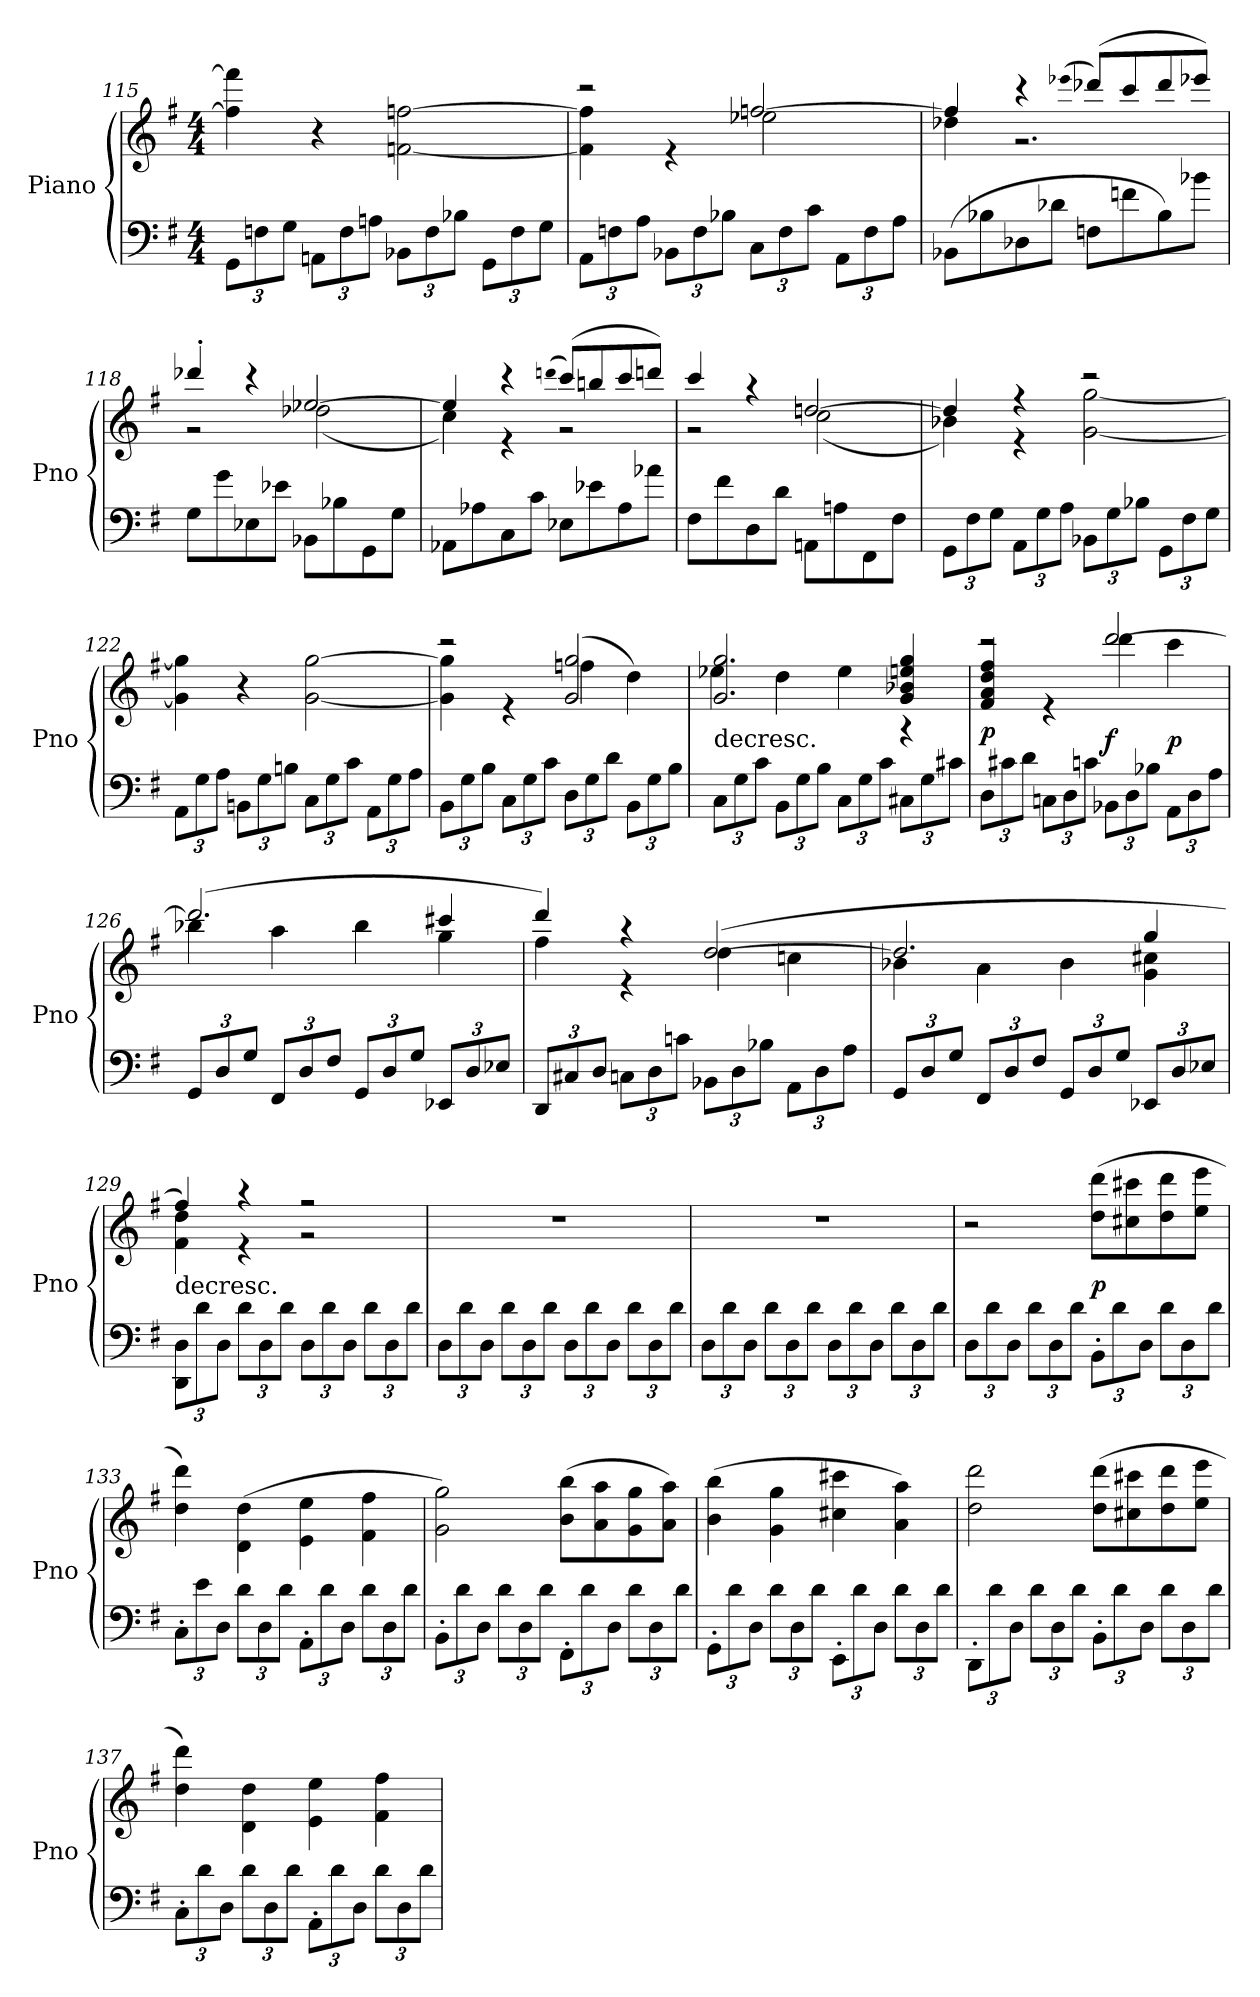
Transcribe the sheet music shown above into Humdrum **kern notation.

**kern	**kern	**dynam
*part1	*part1	*part1
*staff2	*staff1	*staff1/2
*I"Piano	*	*
*I'Pno	*	*
*clefF4	*clefG2	*
*k[f#]	*k[f#]	*
*G:	*G:	*
*M4/4	*M4/4	*
=115	=115	=115
12GG\L	4ff]\ 4fff]\	.
12Fn\	.	.
12G\J	.	.
12AAn\L	4r	.
12F\	.	.
12An\J	.	.
12BB-X\L	[2fn\ [2ffn\	.
12F\	.	.
12B-X\J	.	.
12GG\L	.	.
12F\	.	.
12G\J	.	.
=116	=116	=116
*	*^	*
12AA\L	2r	4f]\ 4ff]\	.
12Fn\	.	.	.
12A\J	.	.	.
12BB-X\L	.	4r	.
12F\	.	.	.
12B-X\J	.	.	.
12C\L	[2ffn/	2ee-X\	.
12F\	.	.	.
12c\J	.	.	.
12AA\L	.	.	.
12F\	.	.	.
12A\J	.	.	.
=117	=117	=117	=117
(8BB-X\L	4ff/]	4dd-X\	.
8B-X\	.	.	.
8D-X\	4r	2.r	.
8d-X\J	.	.	.
.	(qeee-X	.	.
8Fn\L	(8ddd-X/L)	.	.
8fn\	8ccc/	.	.
8B-\)	8ddd-/	.	.
8b-X\J	8eee-X/J)	.	.
=118	=118	=118	=118
8G\L	4ddd-X'/	2r	.
8g\	.	.	.
8E-X\	4r	.	.
8e-X\J	.	.	.
8BB-X\L	[2ee-X/	(2dd-X\	.
8B-X\	.	.	.
8GG\	.	.	.
8G\J	.	.	.
=119	=119	=119	=119
8AA-X\L	4ee-/]	4cc\)	.
8A-X\	.	.	.
8C\	4r	4r	.
8c\J	.	.	.
.	(qdddn	.	.
8E-X\L	(8ccc/L)	2r	.
8e-X\	8bbn/	.	.
8A-\	8ccc/	.	.
8a-X\J	8dddn/J)	.	.
=120	=120	=120	=120
8F#\L	4ccc/	2r	.
8f#\	.	.	.
8D\	4r	.	.
8d\J	.	.	.
8AAn\L	[2ddn/	(2cc\	.
8An\	.	.	.
8FF#\	.	.	.
8F#\J	.	.	.
=121	=121	=121	=121
12GG\L	4dd/]	4b-X\)	.
12F#\	.	.	.
12G\J	.	.	.
12AA\L	4r	4r	.
12G\	.	.	.
12A\J	.	.	.
12BB-X\L	2r	[2g\ [2gg\	.
12G\	.	.	.
12B-X\J	.	.	.
12GG\L	.	.	.
12F#\	.	.	.
12G\J	.	.	.
*	*v	*v	*
=122	=122	=122
12AA\L	4g]\ 4gg]\	.
12G\	.	.
12A\J	.	.
12BBn\L	4r	.
12G\	.	.
12Bn\J	.	.
12C\L	[2g\ [2gg\	.
12G\	.	.
12c\J	.	.
12AA\L	.	.
12G\	.	.
12A\J	.	.
=123	=123	=123
*	*^	*
12BB\L	2r	4g]\ 4gg]\	.
12G\	.	.	.
12B\J	.	.	.
12C\L	.	4r	.
12G\	.	.	.
12c\J	.	.	.
12D\L	(2g/ 2gg/	4ffn\	.
12G\	.	.	.
12d\J	.	.	.
12BB\L	.	4dd\)	.
12G\	.	.	.
12B\J	.	.	.
=124	=124	=124	=124
!	!LO:TX:c:t=decresc.	!	!
12C\L	2.g/ 2.gg/	4ee-X\	.
12G\	.	.	.
12c\J	.	.	.
12BB\L	.	4dd\	.
12G\	.	.	.
12B\J	.	.	.
12C\L	.	4ee-\	.
12G\	.	.	.
12c\J	.	.	.
12C#X\L	4g/ 4b-X/ 4een/ 4gg/	4r	.
12G\	.	.	.
12c#X\J	.	.	.
=125	=125	=125	=125
12D\L	2r	4f#/ 4a/ 4dd/ 4ff#/	p
12c#X\	.	.	.
12d\J	.	.	.
12Cn\L	.	4r	.
12D\	.	.	.
12cn\J	.	.	.
12BB-X\L	[2ddd/	4ddd\	f
12D\	.	.	.
12B-X\J	.	.	.
12AA\L	.	4ccc\	p
12D\	.	.	.
12A\J	.	.	.
=126	=126	=126	=126
12GG/L	(2.ddd/]	4bb-X\	.
12D/	.	.	.
12G/J	.	.	.
12FF#/L	.	4aa\	.
12D/	.	.	.
12F#/J	.	.	.
12GG/L	.	4bb-\	.
12D/	.	.	.
12G/J	.	.	.
12EE-X/L	4ccc#X/	4gg\	.
12D/	.	.	.
12E-X/J	.	.	.
=127	=127	=127	=127
12DD/L	4ddd/)	4ff#\	.
12C#X/	.	.	.
12D/J	.	.	.
12Cn\L	4r	4r	.
12D\	.	.	.
12cn\J	.	.	.
12BB-X\L	([2dd/	4dd\	.
12D\	.	.	.
12B-X\J	.	.	.
12AA\L	.	4ccn\	.
12D\	.	.	.
12A\J	.	.	.
=128	=128	=128	=128
12GG/L	2.dd/]	4b-X\	.
12D/	.	.	.
12G/J	.	.	.
12FF#/L	.	4a\	.
12D/	.	.	.
12F#/J	.	.	.
12GG/L	.	4b-\	.
12D/	.	.	.
12G/J	.	.	.
12EE-X/L	4gg/	4g\ 4cc#X\	.
12D/	.	.	.
12E-X/J	.	.	.
=129	=129	=129	=129
!	!LO:TX:c:t=decresc.	!	!
12DD\ 12D\L	4ff#/	4f#\ 4dd\)	.
12d\	.	.	.
12D\J	.	.	.
12d\L	4r	4r	.
12D\	.	.	.
12d\J	.	.	.
12D\L	2r	2r	.
12d\	.	.	.
12D\J	.	.	.
12d\L	.	.	.
12D\	.	.	.
12d\J	.	.	.
*	*v	*v	*
=130	=130	=130
12D\L	1r	.
12d\	.	.
12D\J	.	.
12d\L	.	.
12D\	.	.
12d\J	.	.
12D\L	.	.
12d\	.	.
12D\J	.	.
12d\L	.	.
12D\	.	.
12d\J	.	.
=131	=131	=131
12D\L	1r	.
12d\	.	.
12D\J	.	.
12d\L	.	.
12D\	.	.
12d\J	.	.
12D\L	.	.
12d\	.	.
12D\J	.	.
12d\L	.	.
12D\	.	.
12d\J	.	.
=132	=132	=132
12D\L	2r	.
12d\	.	.
12D\J	.	.
12d\L	.	.
12D\	.	.
12d\J	.	.
12BB'\L	(8dd\ 8ddd\L	p
12d\	.	.
.	8cc#X\ 8ccc#X\	.
12D\J	.	.
12d\L	8dd\ 8ddd\	.
12D\	.	.
.	8ee\ 8eee\J	.
12d\J	.	.
=133	=133	=133
12C'\L	4dd\ 4ddd\)	.
12e\	.	.
12D\J	.	.
12d\L	(4d\ 4dd\	.
12D\	.	.
12d\J	.	.
12AA'\L	4e\ 4ee\	.
12d\	.	.
12D\J	.	.
12d\L	4f#\ 4ff#\	.
12D\	.	.
12d\J	.	.
=134	=134	=134
12BB'\L	2g\ 2gg\)	.
12d\	.	.
12D\J	.	.
12d\L	.	.
12D\	.	.
12d\J	.	.
12FF#'\L	(8b\ 8bb\L	.
12d\	.	.
.	8a\ 8aa\	.
12D\J	.	.
12d\L	8g\ 8gg\	.
12D\	.	.
.	8a\ 8aa\J)	.
12d\J	.	.
=135	=135	=135
12GG'\L	(4b\ 4bb\	.
12d\	.	.
12D\J	.	.
12d\L	4g\ 4gg\	.
12D\	.	.
12d\J	.	.
12EE'\L	4cc#X\ 4ccc#X\	.
12d\	.	.
12D\J	.	.
12d\L	4a\ 4aa\)	.
12D\	.	.
12d\J	.	.
=136	=136	=136
12DD'\L	2dd\ 2ddd\	.
12d\	.	.
12D\J	.	.
12d\L	.	.
12D\	.	.
12d\J	.	.
12BB'\L	(8dd\ 8ddd\L	.
12d\	.	.
.	8cc#X\ 8ccc#X\	.
12D\J	.	.
12d\L	8dd\ 8ddd\	.
12D\	.	.
.	8ee\ 8eee\J	.
12d\J	.	.
=137	=137	=137
12C'\L	4dd\ 4ddd\)	.
12d\	.	.
12D\J	.	.
12d\L	4d\ 4dd\	.
12D\	.	.
12d\J	.	.
12AA'\L	4e\ 4ee\	.
12d\	.	.
12D\J	.	.
12d\L	4f#\ 4ff#\	.
12D\	.	.
12d\J	.	.
=	=	=
*-	*-	*-
